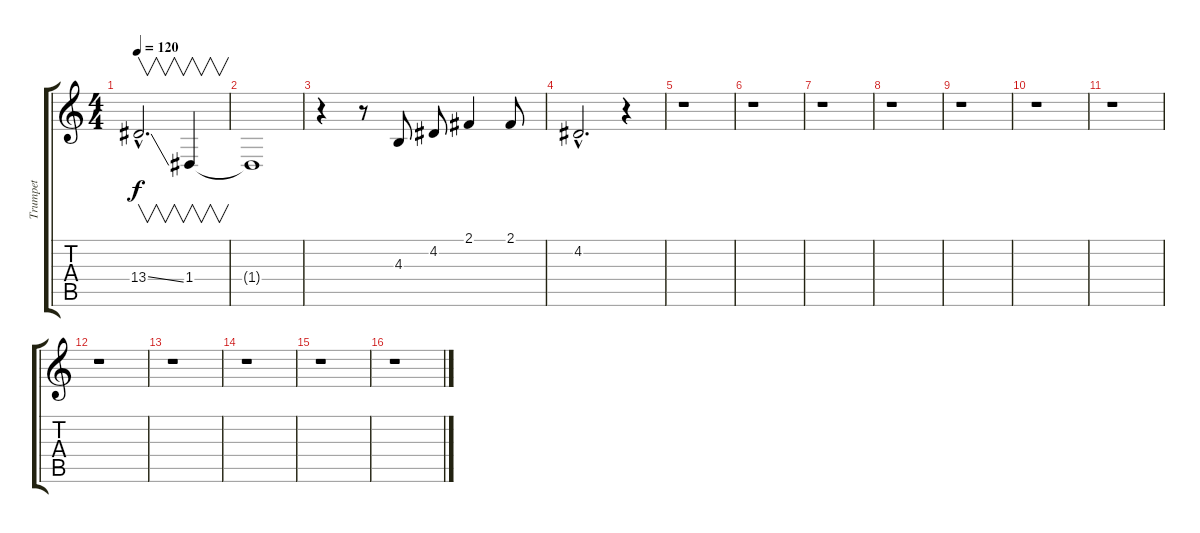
\track ("Trumpet" "Trumpet") {instrument mutedtrumpet}
\staff {score tabs}
\tuning (E4 B3 G3 D3 A2 E2) {hide}
\ts (4 4)
\tempo 120
\clef g2
\ks c
13.4{ss hac}.2{v d dy f} 1.4.4{v} |
1.4{t}.1 |
r.4 r.8 4.3.8 4.2.8 2.1.4 2.1.8 |
4.2{hac}.2{d} r.4 |
r.1 |
r.1 |
r.1 |
r.1 |
r.1 |
r.1 |
r.1 |
r.1 |
r.1 |
r.1 |
r.1 |
r.1
